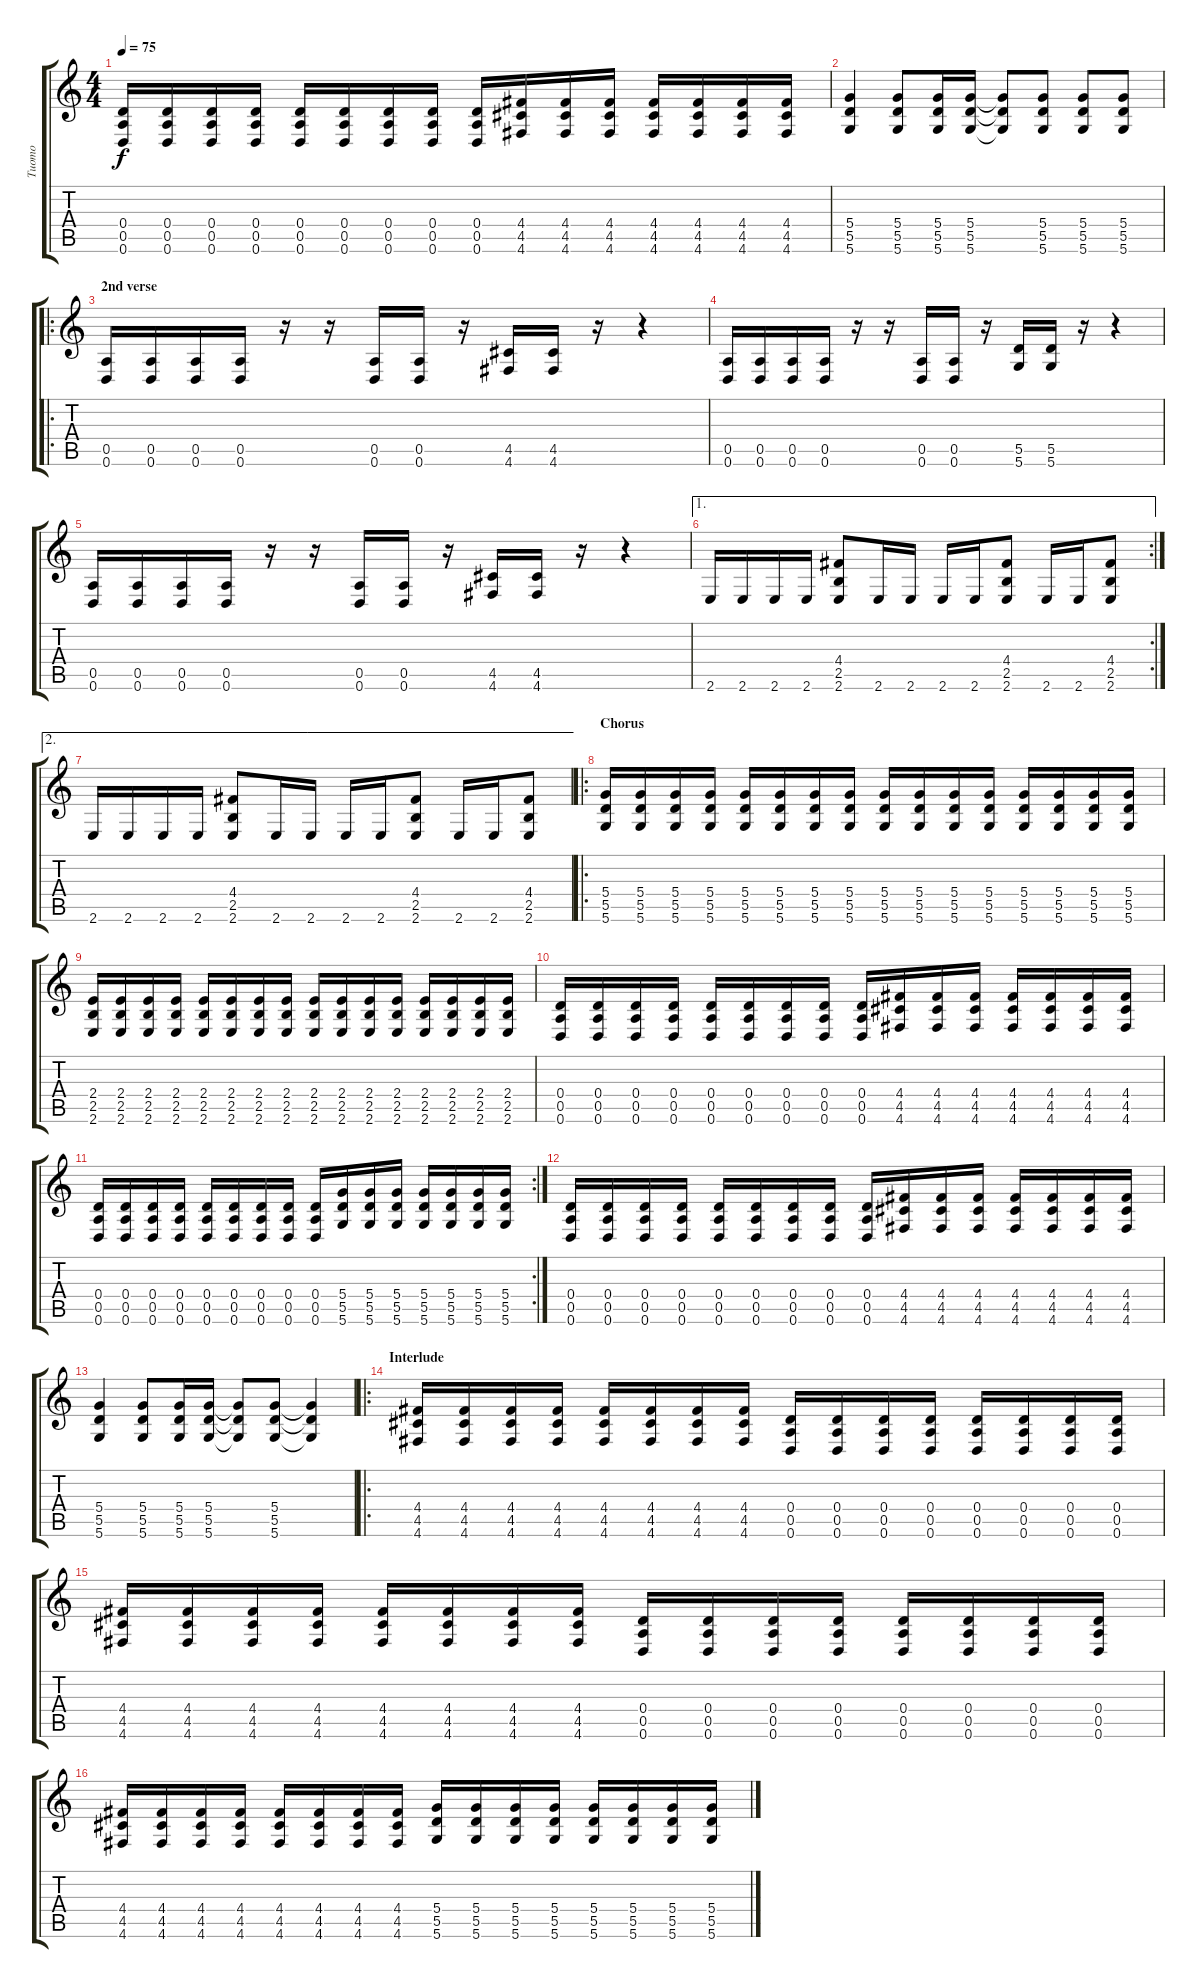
\track ("Tuomo" "Tuomo") {instrument distortionguitar}
\staff {score tabs}
\tuning (E4 B3 G3 D3 A2 D2) {hide}
\ts (4 4)
\tempo 75
\clef g2
\ks c
(0.4 0.5 0.6).16{dy f} (0.4 0.5 0.6).16 (0.4 0.5 0.6).16 (0.4 0.5 0.6).16 (0.4 0.5 0.6).16 (0.4 0.5 0.6).16 (0.4 0.5 0.6).16 (0.4 0.5 0.6).16 (0.4 0.5 0.6).16 (4.4 4.5 4.6).16 (4.4 4.5 4.6).16 (4.4 4.5 4.6).16 (4.4 4.5 4.6).16 (4.4 4.5 4.6).16 (4.4 4.5 4.6).16 (4.4 4.5 4.6).16 |
(5.4 5.5 5.6).4 (5.4 5.5 5.6).8 (5.4 5.5 5.6).16 (5.4 5.5 5.6).16 (5.4{t} 5.5{t} 5.6{t}).8 (5.4 5.5 5.6).8 (5.4 5.5 5.6).8 (5.4 5.5 5.6).8 |
\ro
\section ("" "2nd verse")
(0.5 0.6).16 (0.5 0.6).16 (0.5 0.6).16 (0.5 0.6).16 r.16 r.16 (0.5 0.6).16 (0.5 0.6).16 r.16 (4.5 4.6).16 (4.5 4.6).16 r.16 r.4 |
(0.5 0.6).16 (0.5 0.6).16 (0.5 0.6).16 (0.5 0.6).16 r.16 r.16 (0.5 0.6).16 (0.5 0.6).16 r.16 (5.5 5.6).16 (5.5 5.6).16 r.16 r.4 |
(0.5 0.6).16 (0.5 0.6).16 (0.5 0.6).16 (0.5 0.6).16 r.16 r.16 (0.5 0.6).16 (0.5 0.6).16 r.16 (4.5 4.6).16 (4.5 4.6).16 r.16 r.4 |
\ae 1
\rc 2
2.6.16 2.6.16 2.6.16 2.6.16 (4.4 2.5 2.6).8 2.6.16 2.6.16 2.6.16 2.6.16 (4.4 2.5 2.6).8 2.6.16 2.6.16 (4.4 2.5 2.6).8 |
\ae 2
2.6.16 2.6.16 2.6.16 2.6.16 (4.4 2.5 2.6).8 2.6.16 2.6.16 2.6.16 2.6.16 (4.4 2.5 2.6).8 2.6.16 2.6.16 (4.4 2.5 2.6).8 |
\ro
\section ("" "Chorus")
(5.4 5.5 5.6).16 (5.4 5.5 5.6).16 (5.4 5.5 5.6).16 (5.4 5.5 5.6).16 (5.4 5.5 5.6).16 (5.4 5.5 5.6).16 (5.4 5.5 5.6).16 (5.4 5.5 5.6).16 (5.4 5.5 5.6).16 (5.4 5.5 5.6).16 (5.4 5.5 5.6).16 (5.4 5.5 5.6).16 (5.4 5.5 5.6).16 (5.4 5.5 5.6).16 (5.4 5.5 5.6).16 (5.4 5.5 5.6).16 |
(2.4 2.5 2.6).16 (2.4 2.5 2.6).16 (2.4 2.5 2.6).16 (2.4 2.5 2.6).16 (2.4 2.5 2.6).16 (2.4 2.5 2.6).16 (2.4 2.5 2.6).16 (2.4 2.5 2.6).16 (2.4 2.5 2.6).16 (2.4 2.5 2.6).16 (2.4 2.5 2.6).16 (2.4 2.5 2.6).16 (2.4 2.5 2.6).16 (2.4 2.5 2.6).16 (2.4 2.5 2.6).16 (2.4 2.5 2.6).16 |
(0.4 0.5 0.6).16 (0.4 0.5 0.6).16 (0.4 0.5 0.6).16 (0.4 0.5 0.6).16 (0.4 0.5 0.6).16 (0.4 0.5 0.6).16 (0.4 0.5 0.6).16 (0.4 0.5 0.6).16 (0.4 0.5 0.6).16 (4.4 4.5 4.6).16 (4.4 4.5 4.6).16 (4.4 4.5 4.6).16 (4.4 4.5 4.6).16 (4.4 4.5 4.6).16 (4.4 4.5 4.6).16 (4.4 4.5 4.6).16 |
\rc 2
(0.4 0.5 0.6).16 (0.4 0.5 0.6).16 (0.4 0.5 0.6).16 (0.4 0.5 0.6).16 (0.4 0.5 0.6).16 (0.4 0.5 0.6).16 (0.4 0.5 0.6).16 (0.4 0.5 0.6).16 (0.4 0.5 0.6).16 (5.4 5.5 5.6).16 (5.4 5.5 5.6).16 (5.4 5.5 5.6).16 (5.4 5.5 5.6).16 (5.4 5.5 5.6).16 (5.4 5.5 5.6).16 (5.4 5.5 5.6).16 |
(0.4 0.5 0.6).16 (0.4 0.5 0.6).16 (0.4 0.5 0.6).16 (0.4 0.5 0.6).16 (0.4 0.5 0.6).16 (0.4 0.5 0.6).16 (0.4 0.5 0.6).16 (0.4 0.5 0.6).16 (0.4 0.5 0.6).16 (4.4 4.5 4.6).16 (4.4 4.5 4.6).16 (4.4 4.5 4.6).16 (4.4 4.5 4.6).16 (4.4 4.5 4.6).16 (4.4 4.5 4.6).16 (4.4 4.5 4.6).16 |
(5.4 5.5 5.6).4 (5.4 5.5 5.6).8 (5.4 5.5 5.6).16 (5.4 5.5 5.6).16 (5.4{t} 5.5{t} 5.6{t}).8 (5.4 5.5 5.6).8 (5.4{t} 5.5{t} 5.6{t}).4 |
\ro
\section ("" "Interlude")
(4.4 4.5 4.6).16{balance 8} (4.4 4.5 4.6).16 (4.4 4.5 4.6).16 (4.4 4.5 4.6).16 (4.4 4.5 4.6).16 (4.4 4.5 4.6).16 (4.4 4.5 4.6).16 (4.4 4.5 4.6).16 (0.4 0.5 0.6).16 (0.4 0.5 0.6).16 (0.4 0.5 0.6).16 (0.4 0.5 0.6).16 (0.4 0.5 0.6).16 (0.4 0.5 0.6).16 (0.4 0.5 0.6).16 (0.4 0.5 0.6).16 |
(4.4 4.5 4.6).16 (4.4 4.5 4.6).16 (4.4 4.5 4.6).16 (4.4 4.5 4.6).16 (4.4 4.5 4.6).16 (4.4 4.5 4.6).16 (4.4 4.5 4.6).16 (4.4 4.5 4.6).16 (0.4 0.5 0.6).16 (0.4 0.5 0.6).16 (0.4 0.5 0.6).16 (0.4 0.5 0.6).16 (0.4 0.5 0.6).16 (0.4 0.5 0.6).16 (0.4 0.5 0.6).16 (0.4 0.5 0.6).16 |
(4.4 4.5 4.6).16 (4.4 4.5 4.6).16 (4.4 4.5 4.6).16 (4.4 4.5 4.6).16 (4.4 4.5 4.6).16 (4.4 4.5 4.6).16 (4.4 4.5 4.6).16 (4.4 4.5 4.6).16 (5.4 5.5 5.6).16 (5.4 5.5 5.6).16 (5.4 5.5 5.6).16 (5.4 5.5 5.6).16 (5.4 5.5 5.6).16 (5.4 5.5 5.6).16 (5.4 5.5 5.6).16 (5.4 5.5 5.6).16
